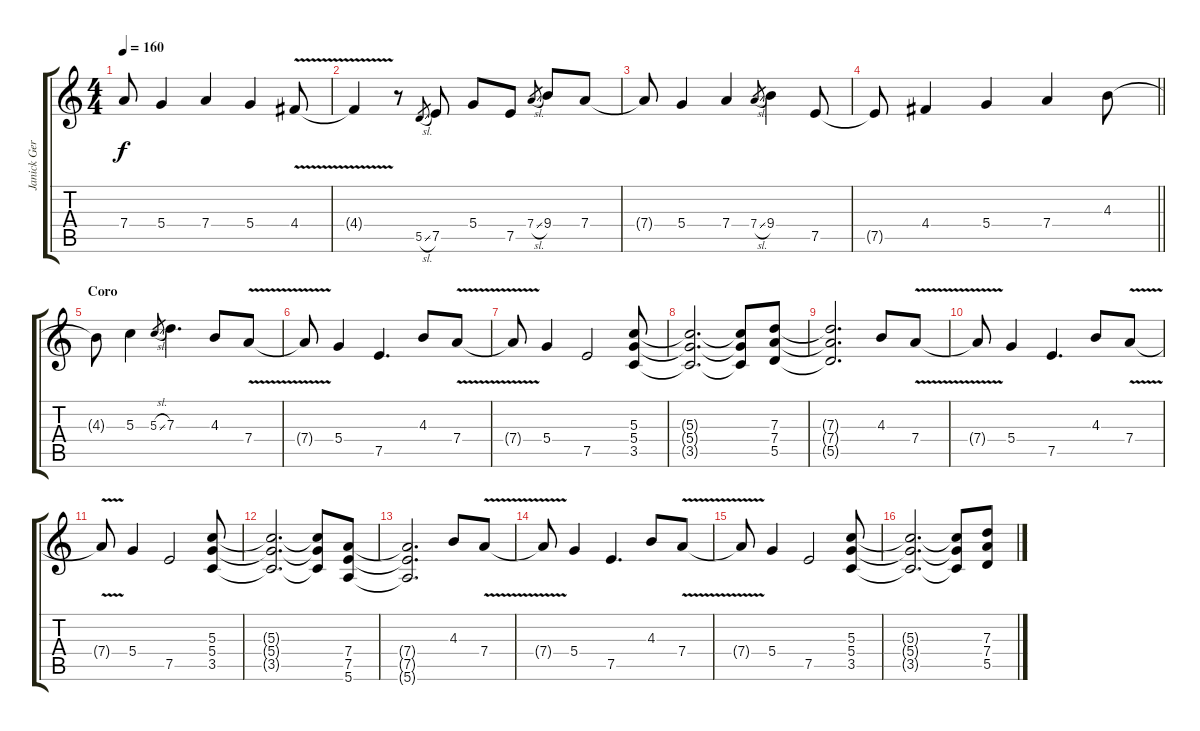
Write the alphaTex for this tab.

\track ("Janick Gers" "Janick Ger") {instrument overdrivenguitar}
\staff {score tabs}
\tuning (E4 B3 G3 D3 A2 E2) {hide}
\ts (4 4)
\tempo 160
\clef g2
\ks c
7.4{t}.8{dy f} 5.4.4 7.4.4 5.4.4 4.4{v}.8 |
4.4{t}.4 r.8 5.5{sl}.8{gr} 7.5.8 5.4.8 7.5.8 7.4{sl}.8{gr} 9.4.8 7.4.8 |
7.4{t}.8 5.4.4 7.4.4 7.4{sl}.8{gr} 9.4.4 7.5.8 |
\barLineRight lightlight
7.5{t}.8 4.4.4 5.4.4 7.4.4 4.3.8 |
\section ("" "Coro")
4.3{t}.8 5.3.4 5.3{sl}.8{gr} 7.3.4{d} 4.3.8 7.4{v}.8 |
7.4{t}.8 5.4.4 7.5.4{d} 4.3.8 7.4{v}.8 |
7.4{t}.8 5.4.4 7.5.2 (5.3 5.4 3.5).8 |
(5.3{t} 5.4{t} 3.5{t}).2{d} (5.3{t} 5.4{t} 3.5{t}).8 (7.3 7.4 5.5).8 |
(7.3{t} 7.4{t} 5.5{t}).2{d} 4.3.8 7.4{v}.8 |
7.4{t}.8 5.4.4 7.5.4{d} 4.3.8 7.4{v}.8 |
7.4{t}.8 5.4.4 7.5.2 (5.3 5.4 3.5).8 |
(5.3{t} 5.4{t} 3.5{t}).2{d} (5.3{t} 5.4{t} 3.5{t}).8 (7.4 7.5 5.6).8 |
(7.4{t} 7.5{t} 5.6{t}).2{d} 4.3.8 7.4{v}.8 |
7.4{t}.8 5.4.4 7.5.4{d} 4.3.8 7.4{v}.8 |
7.4{t}.8 5.4.4 7.5.2 (5.3 5.4 3.5).8 |
(5.3{t} 5.4{t} 3.5{t}).2{d} (5.3{t} 5.4{t} 3.5{t}).8 (7.3 7.4 5.5).8
